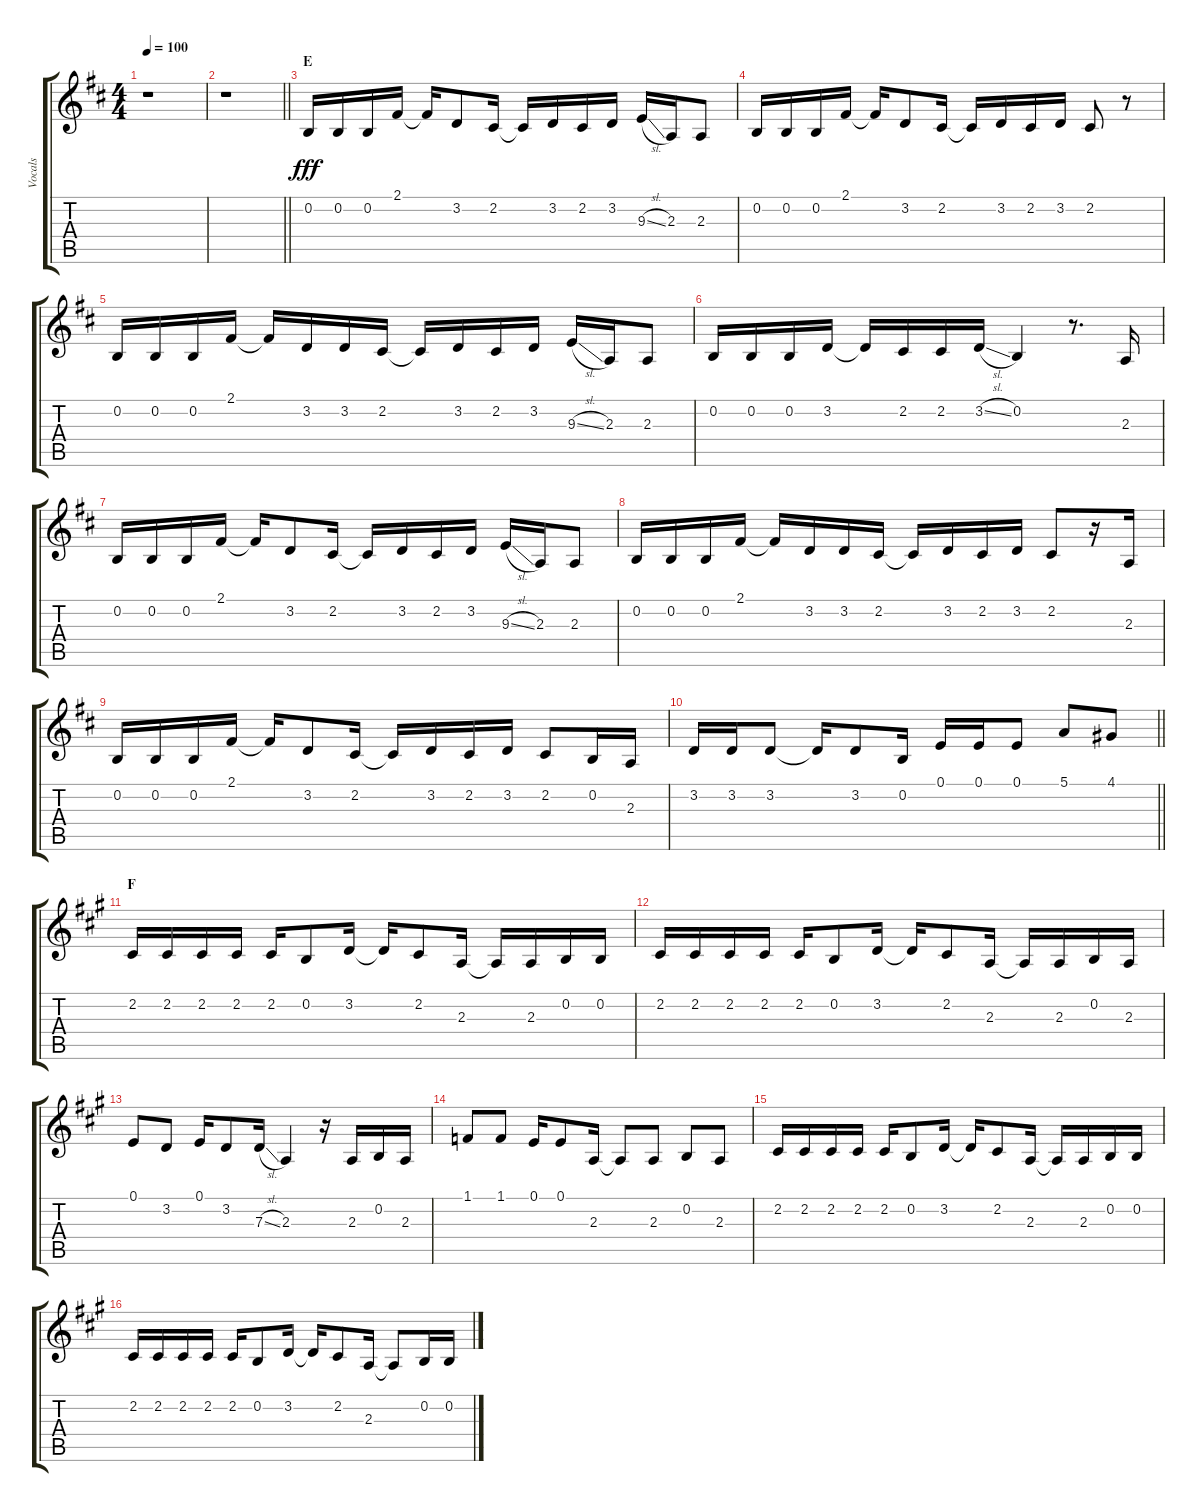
\track ("Vocals" "Vocals") {instrument voiceoohs}
\staff {score tabs}
\tuning (E4 B3 G3 D3 A2 E2) {hide}
\ts (4 4)
\tempo 100
\clef g2
\ks d
r.1{dy fff} |
\barLineRight lightlight
r.1 |
\section ("" "E")
0.2.16 0.2.16 0.2.16 2.1.16 2.1{t}.16 3.2.8 2.2.16 2.2{t}.16 3.2.16 2.2.16 3.2.16 9.3{sl}.16 2.3.16 2.3.8 |
0.2.16 0.2.16 0.2.16 2.1.16 2.1{t}.16 3.2.8 2.2.16 2.2{t}.16 3.2.16 2.2.16 3.2.16 2.2.8 r.8 |
0.2.16 0.2.16 0.2.16 2.1.16 2.1{t}.16 3.2.16 3.2.16 2.2.16 2.2{t}.16 3.2.16 2.2.16 3.2.16 9.3{sl}.16 2.3.16 2.3.8 |
0.2.16 0.2.16 0.2.16 3.2.16 3.2{t}.16 2.2.16 2.2.16 3.2{sl}.16 0.2.4 r.8{d} 2.3.16 |
0.2.16 0.2.16 0.2.16 2.1.16 2.1{t}.16 3.2.8 2.2.16 2.2{t}.16 3.2.16 2.2.16 3.2.16 9.3{sl}.16 2.3.16 2.3.8 |
0.2.16 0.2.16 0.2.16 2.1.16 2.1{t}.16 3.2.16 3.2.16 2.2.16 2.2{t}.16 3.2.16 2.2.16 3.2.16 2.2.8 r.16 2.3.16 |
0.2.16 0.2.16 0.2.16 2.1.16 2.1{t}.16 3.2.8 2.2.16 2.2{t}.16 3.2.16 2.2.16 3.2.16 2.2.8 0.2.16 2.3.16 |
\barLineRight lightlight
3.2.16 3.2.16 3.2.8 3.2{t}.16 3.2.8 0.2.16 0.1.16 0.1.16 0.1.8 5.1.8 4.1.8 |
\section ("" "F")
\ks a
2.2.16 2.2.16 2.2.16 2.2.16 2.2.16 0.2.8 3.2.16 3.2{t}.16 2.2.8 2.3.16 2.3{t}.16 2.3.16 0.2.16 0.2.16 |
2.2.16 2.2.16 2.2.16 2.2.16 2.2.16 0.2.8 3.2.16 3.2{t}.16 2.2.8 2.3.16 2.3{t}.16 2.3.16 0.2.16 2.3.16 |
0.1.8 3.2.8 0.1.16 3.2.8 7.3{sl}.16 2.3.4 r.16 2.3.16 0.2.16 2.3.16 |
1.1.8 1.1.8 0.1.16 0.1.8 2.3.16 2.3{t}.8 2.3.8 0.2.8 2.3.8 |
2.2.16 2.2.16 2.2.16 2.2.16 2.2.16 0.2.8 3.2.16 3.2{t}.16 2.2.8 2.3.16 2.3{t}.16 2.3.16 0.2.16 0.2.16 |
2.2.16 2.2.16 2.2.16 2.2.16 2.2.16 0.2.8 3.2.16 3.2{t}.16 2.2.8 2.3.16 2.3{t}.8 0.2.16 0.2.16
